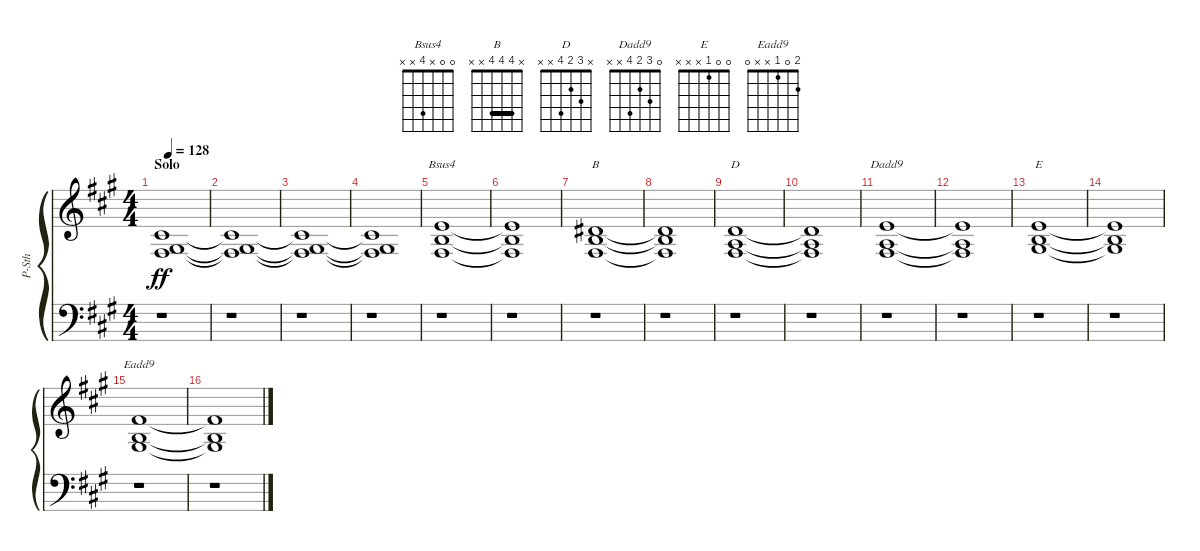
\defaultSystemsLayout 4
\bracketExtendMode groupsimilarinstruments
\otherSystemsTrackNameOrientation horizontal
\track ("Strings / Pad" "P-Sth") {multiBarRest instrument pad2warm}
\staff {score}
\tuning (E4 B3 G3 D3 A2 E2)
\chord ("Bsus4" 0 0 x 4 x x) {showfingering false}
\chord ("B" x 4 4 4 x x) {showfingering false barre (4 4)}
\chord ("D" x 3 2 4 x x) {showfingering false}
\chord ("Dadd9" 0 3 2 4 x x) {showfingering false}
\chord ("E" 0 0 1 x x x) {showfingering false}
\chord ("Eadd9" 2 0 1 x x 0) {showfingering false}
\ts (4 4)
\section ("" "Solo")
\tempo 128
\clef g2
\ks a
(2.2{t acc #} 1.3{t acc #} 4.4{t acc #}).1{dy ff} |
(2.2{t acc #} 1.3{t acc #} 4.4{t acc #}).1 |
(2.2{t acc #} 1.3{t acc #} 4.4{t acc #}).1 |
(2.2{t acc #} 1.3{t acc #} 4.4{t acc #}).1 |
(0.1{acc forcenatural} 0.2{acc forcenatural} 4.4{acc #}).1{ch "Bsus4"} |
(4.4{t acc #} 0.2{t acc forcenatural} 0.1{t acc forcenatural}).1 |
(4.2{acc #} 4.3{acc forcenatural} 4.4{acc #}).1{ch "B"} |
(4.4{t acc #} 4.3{t acc forcenatural} 4.2{t acc #}).1 |
(3.2{acc forcenatural} 2.3{acc forcenatural} 4.4{acc #}).1{ch "D"} |
(4.4{t acc #} 2.3{t acc forcenatural} 3.2{t acc forcenatural}).1 |
(4.4{acc #} 2.3{acc forcenatural} 0.1{acc forcenatural}).1{ch "Dadd9"} |
(0.1{t acc forcenatural} 2.3{t acc forcenatural} 4.4{t acc #}).1 |
(0.1{acc forcenatural} 0.2{acc forcenatural} 1.3{acc #}).1{ch "E"} |
(1.3{t acc #} 0.2{t acc forcenatural} 0.1{t acc forcenatural}).1 |
(1.3{acc #} 0.2{acc forcenatural} 2.1{acc #}).1{ch "Eadd9"} |
(2.1{t acc #} 0.2{t acc forcenatural} 1.3{t acc #}).1
\staff {score}
\tuning (E4 B3 G3 D3 A2 E2)
\clef f4
\ottava regular
\simile none
\ks a
r.1{dy ff} |
r.1 |
r.1 |
r.1 |
r.1 |
r.1 |
r.1 |
r.1 |
r.1 |
r.1 |
r.1 |
r.1 |
r.1 |
r.1 |
r.1 |
r.1
